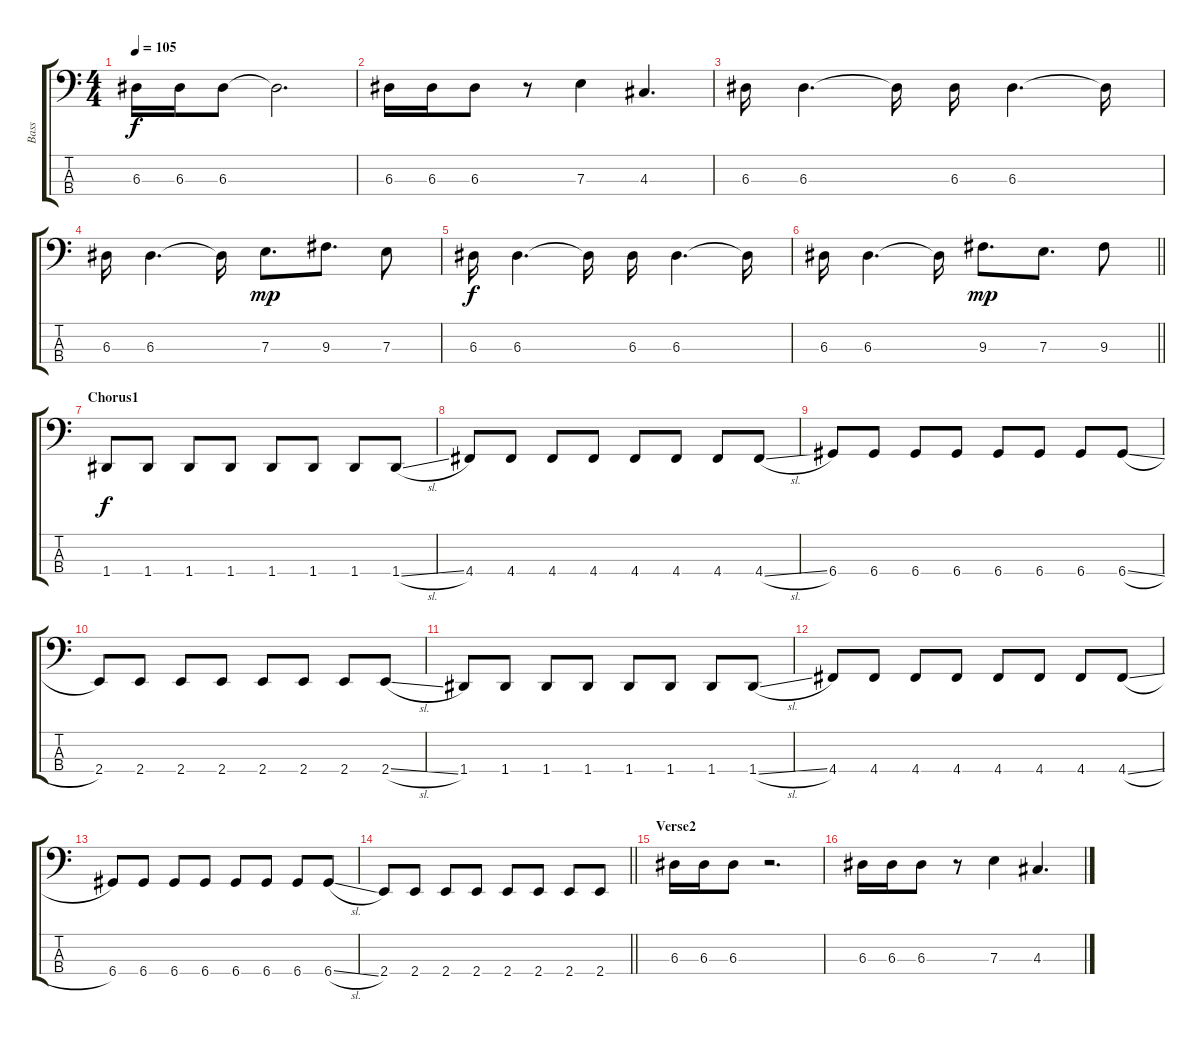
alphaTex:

\track ("Bass" "Bass") {instrument electricbassfinger}
\staff {score tabs}
\tuning (G2 D2 A1 D1) {hide}
\ts (4 4)
\tempo 105
\clef f4
\ks c
6.3.16{dy f} 6.3.16 6.3.8 6.3{t}.2{d} |
6.3.16 6.3.16 6.3.8 r.8 7.3.4 4.3.4{d} |
6.3.16 6.3.4{d} 6.3{t}.16 6.3.16 6.3.4{d} 6.3{t}.16 |
6.3.16 6.3.4{d} 6.3{t}.16 7.3.8{d dy mp} 9.3.8{d} 7.3.8 |
6.3.16{dy f} 6.3.4{d} 6.3{t}.16 6.3.16 6.3.4{d} 6.3{t}.16 |
\barLineRight lightlight
6.3.16 6.3.4{d} 6.3{t}.16 9.3.8{d dy mp} 7.3.8{d} 9.3.8 |
\section ("" "Chorus1")
1.4.8{dy f} 1.4.8 1.4.8 1.4.8 1.4.8 1.4.8 1.4.8 1.4{sl}.8 |
4.4.8 4.4.8 4.4.8 4.4.8 4.4.8 4.4.8 4.4.8 4.4{sl}.8 |
6.4.8 6.4.8 6.4.8 6.4.8 6.4.8 6.4.8 6.4.8 6.4{sl}.8 |
2.4.8 2.4.8 2.4.8 2.4.8 2.4.8 2.4.8 2.4.8 2.4{sl}.8 |
1.4.8 1.4.8 1.4.8 1.4.8 1.4.8 1.4.8 1.4.8 1.4{sl}.8 |
4.4.8 4.4.8 4.4.8 4.4.8 4.4.8 4.4.8 4.4.8 4.4{sl}.8 |
6.4.8 6.4.8 6.4.8 6.4.8 6.4.8 6.4.8 6.4.8 6.4{sl}.8 |
\barLineRight lightlight
2.4.8 2.4.8 2.4.8 2.4.8 2.4.8 2.4.8 2.4.8 2.4.8 |
\section ("" "Verse2")
6.3.16 6.3.16 6.3.8 r.2{d} |
6.3.16 6.3.16 6.3.8 r.8 7.3.4 4.3.4{d}
